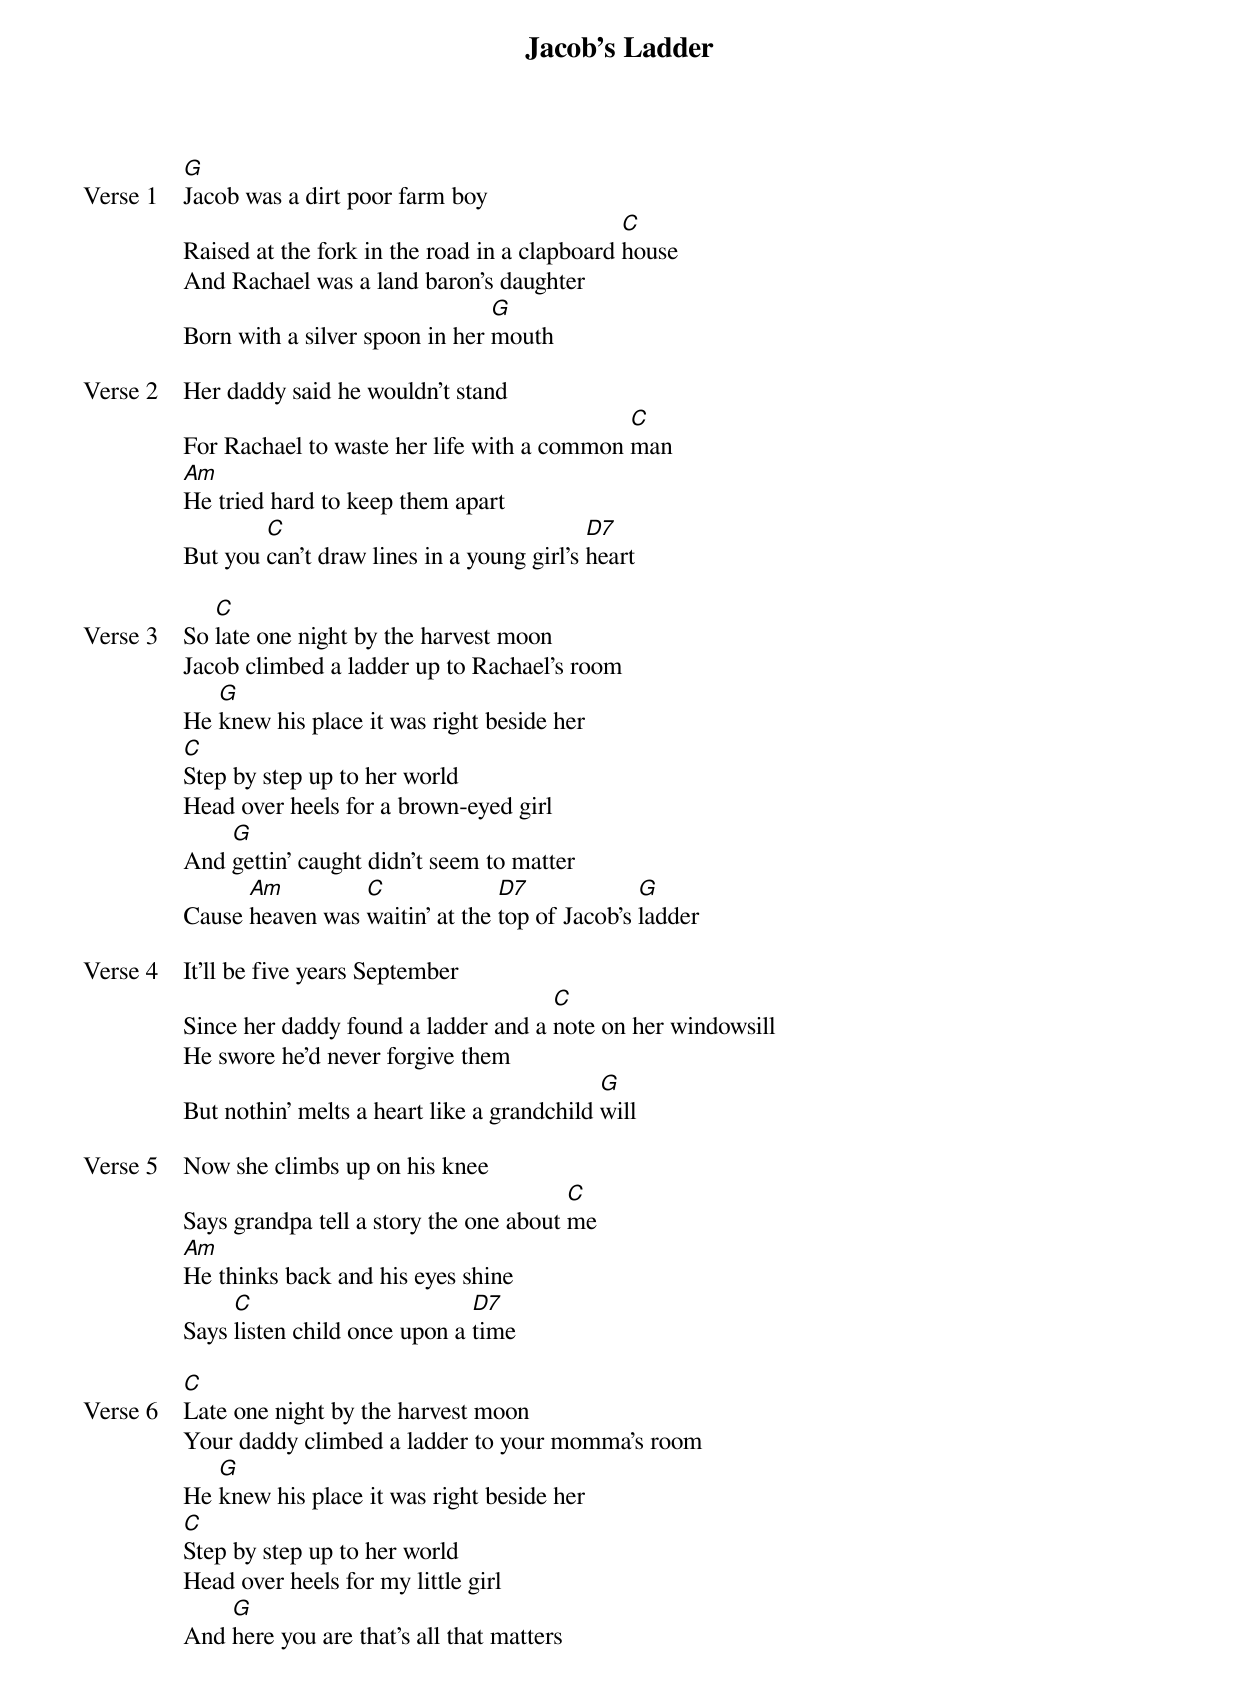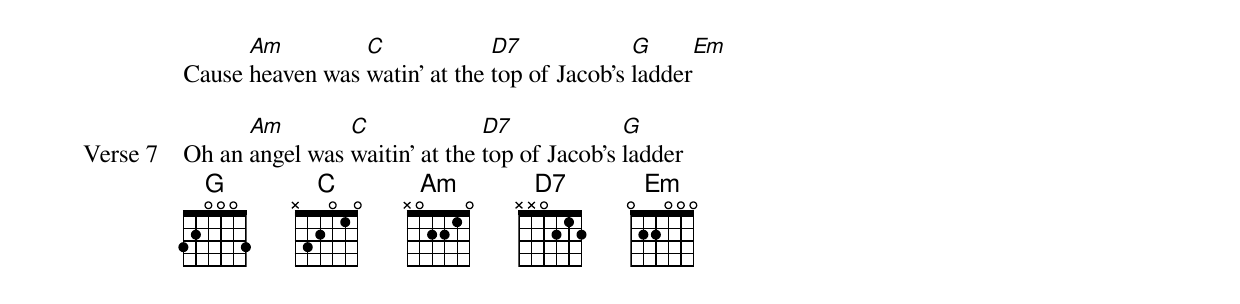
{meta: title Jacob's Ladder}
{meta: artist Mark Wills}
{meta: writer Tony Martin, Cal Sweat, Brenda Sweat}

{start_of_verse: Verse 1}
[G]Jacob was a dirt poor farm boy
Raised at the fork in the road in a clapboard [C]house
And Rachael was a land baron's daughter
Born with a silver spoon in her [G]mouth
{end_of_verse}

{start_of_verse: Verse 2}
Her daddy said he wouldn't stand
For Rachael to waste her life with a common [C]man
[Am]He tried hard to keep them apart
But you [C]can't draw lines in a young girl's [D7]heart
{end_of_verse}

{start_of_verse: Verse 3}
So [C]late one night by the harvest moon
Jacob climbed a ladder up to Rachael's room
He [G]knew his place it was right beside her
[C]Step by step up to her world
Head over heels for a brown-eyed girl
And [G]gettin' caught didn't seem to matter
Cause [Am]heaven was [C]waitin' at the [D7]top of Jacob's [G]ladder
{end_of_verse}

{start_of_verse: Verse 4}
It'll be five years September
Since her daddy found a ladder and a [C]note on her windowsill
He swore he'd never forgive them
But nothin' melts a heart like a grandchild [G]will
{end_of_verse}

{start_of_verse: Verse 5}
Now she climbs up on his knee
Says grandpa tell a story the one about [C]me
[Am]He thinks back and his eyes shine
Says [C]listen child once upon a [D7]time
{end_of_verse}

{start_of_verse: Verse 6}
[C]Late one night by the harvest moon
Your daddy climbed a ladder to your momma's room
He [G]knew his place it was right beside her
[C]Step by step up to her world
Head over heels for my little girl
And [G]here you are that's all that matters
Cause [Am]heaven was [C]watin' at the [D7]top of Jacob's [G]ladder[Em]
{end_of_verse}

{start_of_verse: Verse 7}
Oh an [Am]angel was [C]waitin' at the [D7]top of Jacob's [G]ladder
{end_of_verse}
